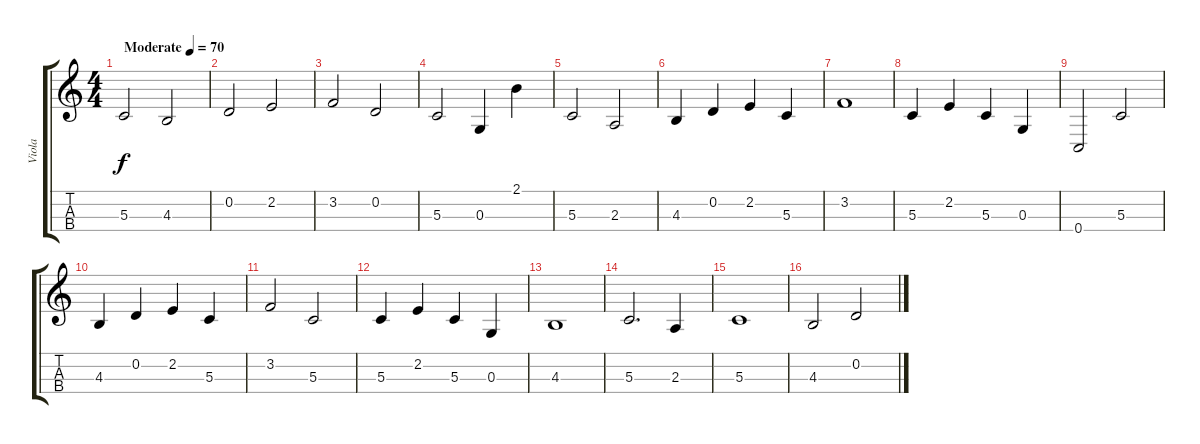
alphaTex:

\track ("Viola" "Viola") {instrument stringensemble2}
\staff {score tabs}
\tuning (A4 D4 G3 C3) {hide}
\ts (4 4)
\tempo (70 "Moderate")
\clef g2
\ks c
5.3.2{dy f instrument stringensemble2} 4.3.2 |
0.2.2 2.2.2 |
3.2.2 0.2.2 |
5.3.2 0.3.4 2.1.4 |
5.3.2 2.3.2 |
4.3.4 0.2.4 2.2.4 5.3.4 |
3.2.1 |
5.3.4 2.2.4 5.3.4 0.3.4 |
0.4.2 5.3.2 |
4.3.4 0.2.4 2.2.4 5.3.4 |
3.2.2 5.3.2 |
5.3.4 2.2.4 5.3.4 0.3.4 |
4.3.1 |
5.3.2{d} 2.3.4 |
5.3.1 |
4.3.2 0.2.2
